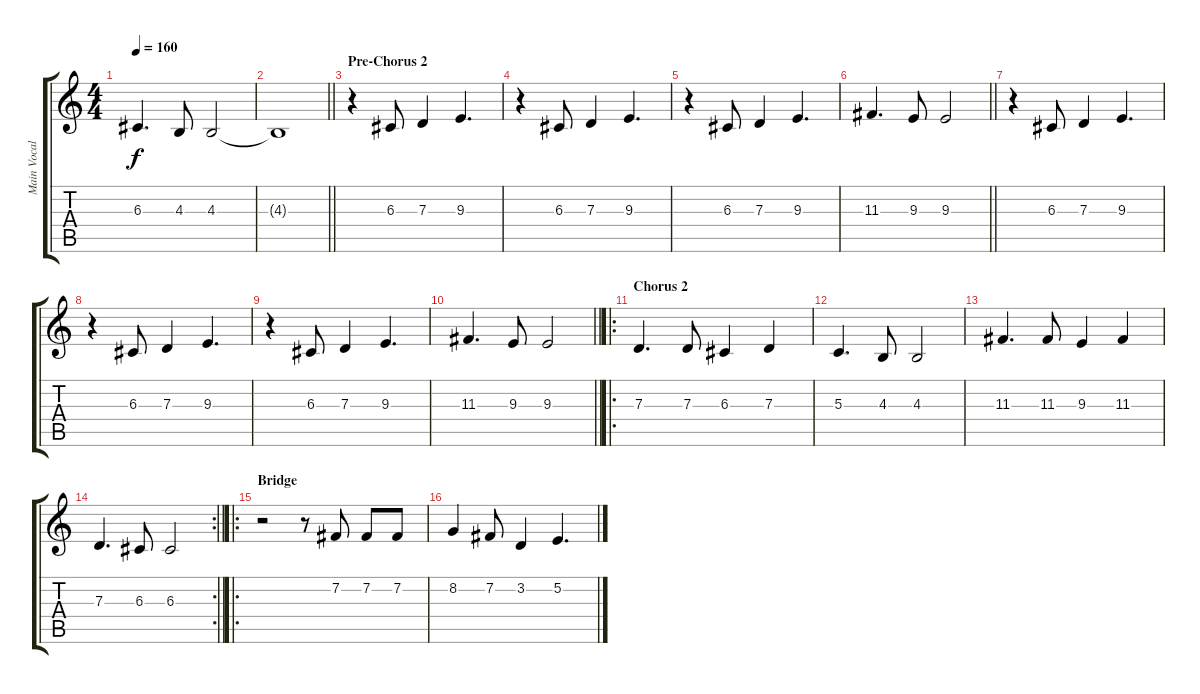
\track ("Main Vocals" "Main Vocal") {instrument lead6voice}
\staff {score tabs}
\tuning (E4 B3 G3 D3 A2 E2) {hide}
\ts (4 4)
\tempo 160
\clef g2
\ks c
6.3.4{d dy f} 4.3.8 4.3.2 |
\barLineRight lightlight
4.3{t}.1 |
\section ("" "Pre-Chorus 2")
r.4 6.3.8 7.3.4 9.3.4{d} |
r.4 6.3.8 7.3.4 9.3.4{d} |
r.4 6.3.8 7.3.4 9.3.4{d} |
\barLineRight lightlight
11.3.4{d} 9.3.8 9.3.2 |
r.4 6.3.8 7.3.4 9.3.4{d} |
r.4 6.3.8 7.3.4 9.3.4{d} |
r.4 6.3.8 7.3.4 9.3.4{d} |
\barLineRight lightlight
11.3.4{d} 9.3.8 9.3.2 |
\ro
\section ("" "Chorus 2")
7.3.4{d} 7.3.8 6.3.4 7.3.4 |
5.3.4{d} 4.3.8 4.3.2 |
11.3.4{d} 11.3.8 9.3.4 11.3.4 |
\rc 2
\barLineRight lightlight
7.3.4{d} 6.3.8 6.3.2 |
\ro
\section ("" "Bridge")
r.2 r.8 7.2.8 7.2.8 7.2.8 |
8.2.4 7.2.8 3.2.4 5.2.4{d}
